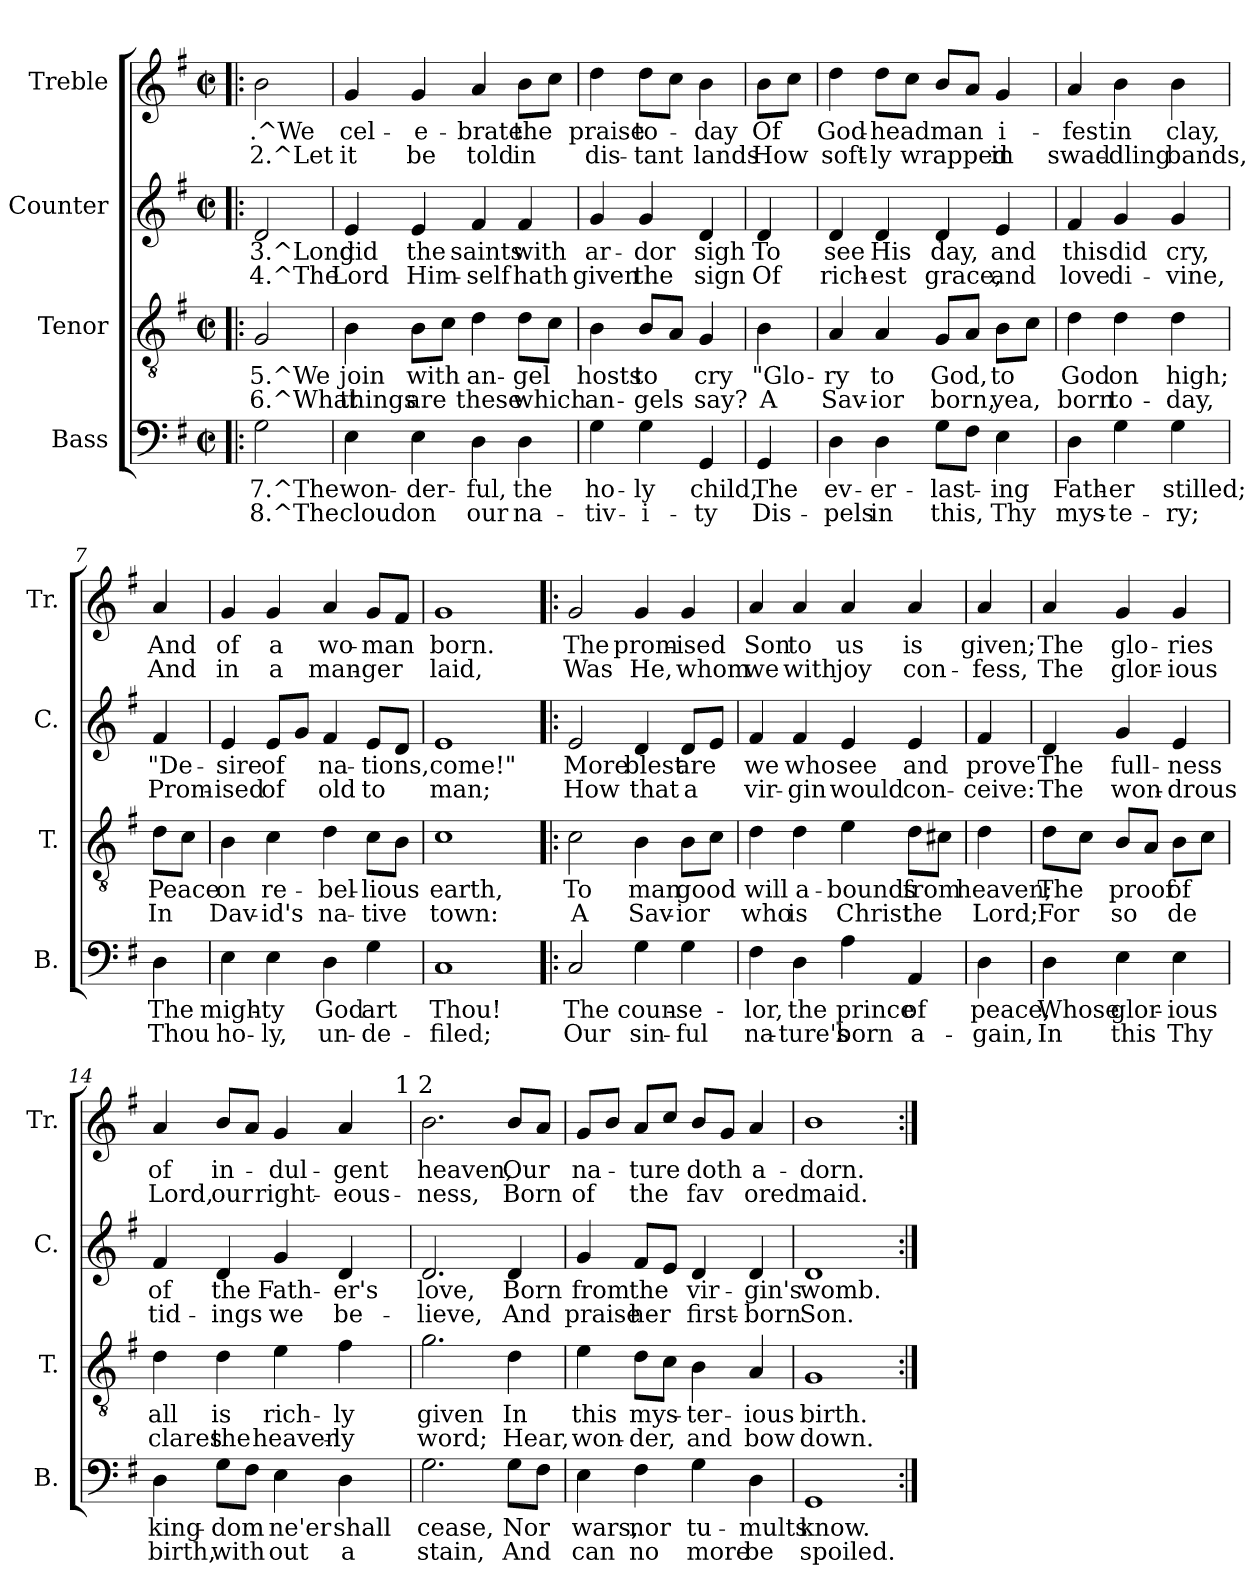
**kern	**text	**text	**kern	**text	**text	**kern	**text	**text	**kern	**text	**text
*part4	*part4	*part4	*part3	*part3	*part3	*part2	*part2	*part2	*part1	*part1	*part1
*staff4	*staff4	*staff4	*staff3	*staff3	*staff3	*staff2	*staff2	*staff2	*staff1	*staff1	*staff1
*I"Bass	*	*	*I"Tenor	*	*	*I"Counter	*	*	*I"Treble	*	*
*I'B.	*	*	*I'T.	*	*	*I'C.	*	*	*I'Tr.	*	*
!!LO:PB:g=z
*stria5	*	*	*stria5	*	*	*stria5	*	*	*stria5	*	*
*clefF4	*	*	*clefGv2	*	*	*clefG2	*	*	*clefG2	*	*
*k[f#]	*	*	*k[f#]	*	*	*k[f#]	*	*	*k[f#]	*	*
*G:	*	*	*G:	*	*	*G:	*	*	*G:	*	*
*M2/2	*	*	*M2/2	*	*	*M2/2	*	*	*M2/2	*	*
*met(c|)	*	*	*met(c|)	*	*	*met(c|)	*	*	*met(c|)	*	*
=1!|:	=1!|:	=1!|:	=1!|:	=1!|:	=1!|:	=1!|:	=1!|:	=1!|:	=1!|:	=1!|:	=1!|:
!	!LO:LY:b:rj	!LO:LY:b:rj	!	!LO:LY:b:rj	!LO:LY:b:rj	!	!LO:LY:b:rj	!LO:LY:b:rj	!	!LO:LY:b:rj	!LO:LY:b:rj
2G\	7.^The	8.^The	2G/	5.^We	6.^What	2d/	3.^Long	4.^The	2b<\	.^We	2.^Let
=2	=2	=2	=2	=2	=2	=2	=2	=2	=2	=2	=2
!	!LO:LY:b:rj	!LO:LY:b:rj	!	!LO:LY:b:rj	!LO:LY:b:rj	!	!LO:LY:b:rj	!LO:LY:b:rj	!	!LO:LY:b:rj	!LO:LY:b:rj
4E\	won-	-cloud	4B\	join	things	4e/	did	Lord	4g/	cel-	-it
!	!LO:LY:b:rj	!LO:LY:b:rj	!	!LO:LY:b:rj	!LO:LY:b:rj	!	!LO:LY:b:rj	!LO:LY:b:rj	!	!LO:LY:b:rj	!LO:LY:b:rj
4E\	der-	-on	8B\L	with	are	4e/	the	Him-	4g/	e-	-be
!	!	!	!	!LO:LY:b:rj	!LO:LY:b:rj	!	!	!	!	!	!
.	.	.	8c\J	.	-	.	.	.	.	.	.
!	!LO:LY:b:rj	!LO:LY:b:rj	!	!LO:LY:b:rj	!LO:LY:b:rj	!	!LO:LY:b:rj	!LO:LY:b:rj	!	!LO:LY:b:rj	!LO:LY:b:rj
4D\	ful,	our	4d\	-an-	-these	4f#/	-saints	self	4a/	brate	told
!	!LO:LY:b:rj	!LO:LY:b:rj	!	!LO:LY:b:rj	!LO:LY:b:rj	!	!LO:LY:b:rj	!LO:LY:b:rj	!	!LO:LY:b:rj	!LO:LY:b:rj
4D\	the	na-	8d\L	gel	which	4f#/	with	hath	8b\L	the	in
!	!	!	!	!LO:LY:b:rj	!LO:LY:b:rj	!	!	!	!	!LO:LY:b:rj	!LO:LY:b:rj
.	.	.	8c\J	.	.	.	.	.	8cc\J	.	.
=3	=3	=3	=3	=3	=3	=3	=3	=3	=3	=3	=3
!	!LO:LY:b:rj	!LO:LY:b:rj	!	!LO:LY:b:rj	!LO:LY:b:rj	!	!LO:LY:b:rj	!LO:LY:b:rj	!	!LO:LY:b:rj	!LO:LY:b:rj
4G\	-ho-	-tiv-	4B\	hosts	an-	4g/	ar-	-given	4dd\	praise	dis-
!	!LO:LY:b:rj	!LO:LY:b:rj	!	!LO:LY:b:rj	!LO:LY:b:rj	!	!LO:LY:b:rj	!LO:LY:b:rj	!	!LO:LY:b:rj	!LO:LY:b:rj
4G\	-ly	i-	8B/L	-to	gels	4g/	dor	the	8dd\L	-to-	-tant
!	!	!	!	!LO:LY:b:rj	!LO:LY:b:rj	!	!	!	!	!LO:LY:b:rj	!LO:LY:b:rj
.	.	.	8A/J	.	.	.	.	.	8cc\J	.	.
!	!LO:LY:b:rj	!LO:LY:b:rj	!	!LO:LY:b:rj	!LO:LY:b:rj	!	!LO:LY:b:rj	!LO:LY:b:rj	!	!LO:LY:b:rj	!LO:LY:b:rj
4GG/	-child,	ty	4G/	cry	say?	4d/	sigh	sign	4b\	day	lands
=4	=4	=4	=4	=4	=4	=4	=4	=4	=4	=4	=4
!	!LO:LY:b:rj	!LO:LY:b:rj	!	!LO:LY:b:rj	!LO:LY:b:rj	!	!LO:LY:b:rj	!LO:LY:b:rj	!	!LO:LY:b:rj	!LO:LY:b:rj
4GG/	The	Dis-	4B\	"Glo-	-A	4d/	To	Of	8b\L	Of	How
!	!	!	!	!	!	!	!	!	!	!LO:LY:b:rj	!LO:LY:b:rj
.	.	.	.	.	.	.	.	.	8cc\J	.	.
=5	=5	=5	=5	=5	=5	=5	=5	=5	=5	=5	=5
!	!LO:LY:b:rj	!LO:LY:b:rj	!	!LO:LY:b:rj	!LO:LY:b:rj	!	!LO:LY:b:rj	!LO:LY:b:rj	!	!LO:LY:b:rj	!LO:LY:b:rj
4D\	-ev-	-pels	4A/	ry	Sav-	4d/	see	rich-	4dd\	God-	-soft-
!	!LO:LY:b:rj	!LO:LY:b:rj	!	!LO:LY:b:rj	!LO:LY:b:rj	!	!LO:LY:b:rj	!LO:LY:b:rj	!	!LO:LY:b:rj	!LO:LY:b:rj
4D\	er-	-in	4A/	-to	ior	4d/	-His	est	8dd\L	-head	ly
!	!	!	!	!	!	!	!	!	!	!LO:LY:b:rj	!LO:LY:b:rj
.	.	.	.	.	.	.	.	.	8cc\J	.	wrapped
!	!LO:LY:b:rj	!LO:LY:b:rj	!	!LO:LY:b:rj	!LO:LY:b:rj	!	!LO:LY:b:rj	!LO:LY:b:rj	!	!LO:LY:b:rj	!LO:LY:b:rj
8G\L	last-	-this,	8G/L	God,	born,	4d/	day,	grace,	8b/L	man-	--
!	!LO:LY:b:rj	!LO:LY:b:rj	!	!LO:LY:b:rj	!LO:LY:b:rj	!	!	!	!	!LO:LY:b:rj	!LO:LY:b:rj
8F#\J	.	.	8A/J	.	.	.	.	.	8a/J	--	--
!	!LO:LY:b:rj	!LO:LY:b:rj	!	!LO:LY:b:rj	!LO:LY:b:rj	!	!LO:LY:b:rj	!LO:LY:b:rj	!	!LO:LY:b:rj	!LO:LY:b:rj
4E\	ing	Thy	8B\L	to	yea,	4e/	and	and	4g/	-i-	-in
!	!	!	!	!LO:LY:b:rj	!LO:LY:b:rj	!	!	!	!	!	!
.	.	.	8c\J	.	.	.	.	.	.	.	.
!!LO:LB:g=z
=6	=6	=6	=6	=6	=6	=6	=6	=6	=6	=6	=6
!	!LO:LY:b:rj	!LO:LY:b:rj	!	!LO:LY:b:rj	!LO:LY:b:rj	!	!LO:LY:b:rj	!LO:LY:b:rj	!	!LO:LY:b:rj	!LO:LY:b:rj
4D\	Fath-	-mys-	4d\	God	born	4f#/	this	love	4a/	fest	swad-
!	!LO:LY:b:rj	!LO:LY:b:rj	!	!LO:LY:b:rj	!LO:LY:b:rj	!	!LO:LY:b:rj	!LO:LY:b:rj	!	!LO:LY:b:rj	!LO:LY:b:rj
4G\	-er	te-	4d\	on	to-	4g/	did	di-	4b\	-in	dling
!	!LO:LY:b:rj	!LO:LY:b:rj	!	!LO:LY:b:rj	!LO:LY:b:rj	!	!LO:LY:b:rj	!LO:LY:b:rj	!	!LO:LY:b:rj	!LO:LY:b:rj
4G\	-stilled;	ry;	4d\	-high;	day,	4g/	-cry,	vine,	4b\	clay,	bands,
=7	=7	=7	=7	=7	=7	=7	=7	=7	=7	=7	=7
!	!LO:LY:b:rj	!LO:LY:b:rj	!	!LO:LY:b:rj	!LO:LY:b:rj	!	!LO:LY:b:rj	!LO:LY:b:rj	!	!LO:LY:b:rj	!LO:LY:b:rj
4D\	The	Thou	8d\L	Peace	In	4f#/	"De-	-Prom-	4a/	And	And
!	!	!	!	!LO:LY:b:rj	!LO:LY:b:rj	!	!	!	!	!	!
.	.	.	8c\J	.	.	.	.	.	.	.	.
=8	=8	=8	=8	=8	=8	=8	=8	=8	=8	=8	=8
!	!LO:LY:b:rj	!LO:LY:b:rj	!	!LO:LY:b:rj	!LO:LY:b:rj	!	!LO:LY:b:rj	!LO:LY:b:rj	!	!LO:LY:b:rj	!LO:LY:b:rj
4E\	migh-	-ho-	4B\	on	Dav-	4e/	-sire	ised	4g/	of	in
!	!LO:LY:b:rj	!LO:LY:b:rj	!	!LO:LY:b:rj	!LO:LY:b:rj	!	!LO:LY:b:rj	!LO:LY:b:rj	!	!LO:LY:b:rj	!LO:LY:b:rj
4E\	-ty	ly,	4c\	-re-	-id's	8e/L	of	of	4g/	a	a
!	!	!	!	!	!	!	!LO:LY:b:rj	!LO:LY:b:rj	!	!	!
.	.	.	.	.	.	8g/J	.	-	.	.	.
!	!LO:LY:b:rj	!LO:LY:b:rj	!	!LO:LY:b:rj	!LO:LY:b:rj	!	!LO:LY:b:rj	!LO:LY:b:rj	!	!LO:LY:b:rj	!LO:LY:b:rj
4D\	God	un-	4d\	bel-	-na-	4f#/	-na-	-old	4a/	wo-	-man-
!	!LO:LY:b:rj	!LO:LY:b:rj	!	!LO:LY:b:rj	!LO:LY:b:rj	!	!LO:LY:b:rj	!LO:LY:b:rj	!	!LO:LY:b:rj	!LO:LY:b:rj
4G\	-art	de-	8c\L	-lious	tive	8e/L	tions,	to	8g/L	-man	ger
!	!	!	!	!LO:LY:b:rj	!LO:LY:b:rj	!	!LO:LY:b:rj	!LO:LY:b:rj	!	!LO:LY:b:rj	!LO:LY:b:rj
.	.	.	8B\J	.	.	8d/J	.	.	8f#/J	.	.
=9	=9	=9	=9	=9	=9	=9	=9	=9	=9	=9	=9
!	!LO:LY:b:rj	!LO:LY:b:rj	!	!LO:LY:b:rj	!LO:LY:b:rj	!	!LO:LY:b:rj	!LO:LY:b:rj	!	!LO:LY:b:rj	!LO:LY:b:rj
1C	-Thou!	filed;	1c	earth,	town:	1e	come!"	man;	1g	born.	laid,
=10!|:	=10!|:	=10!|:	=10!|:	=10!|:	=10!|:	=10!|:	=10!|:	=10!|:	=10!|:	=10!|:	=10!|:
!	!LO:LY:b:rj	!LO:LY:b:rj	!	!LO:LY:b:rj	!LO:LY:b:rj	!	!LO:LY:b:rj	!LO:LY:b:rj	!	!LO:LY:b:rj	!LO:LY:b:rj
2C/	The	Our	2c\	To	A	2e/	More	How	2g/	The	Was
!	!LO:LY:b:rj	!LO:LY:b:rj	!	!LO:LY:b:rj	!LO:LY:b:rj	!	!LO:LY:b:rj	!LO:LY:b:rj	!	!LO:LY:b:rj	!LO:LY:b:rj
4G\	coun-	-sin-	4B\	man	Sav-	4d/	blest	that	4g/	prom-	-He,
!	!LO:LY:b:rj	!LO:LY:b:rj	!	!LO:LY:b:rj	!LO:LY:b:rj	!	!LO:LY:b:rj	!LO:LY:b:rj	!	!LO:LY:b:rj	!LO:LY:b:rj
4G\	-se-	-ful	8B\L	-good	ior	8d/L	are	a	4g/	ised	whom
!	!	!	!	!LO:LY:b:rj	!LO:LY:b:rj	!	!LO:LY:b:rj	!LO:LY:b:rj	!	!	!
.	.	.	8c\J	.	.	8e/J	.	.	.	.	.
=11	=11	=11	=11	=11	=11	=11	=11	=11	=11	=11	=11
!	!LO:LY:b:rj	!LO:LY:b:rj	!	!LO:LY:b:rj	!LO:LY:b:rj	!	!LO:LY:b:rj	!LO:LY:b:rj	!	!LO:LY:b:rj	!LO:LY:b:rj
4F#\	lor,	na-	4d\	will	who	4f#/	we	vir-	4a/	Son	we
!	!LO:LY:b:rj	!LO:LY:b:rj	!	!LO:LY:b:rj	!LO:LY:b:rj	!	!LO:LY:b:rj	!LO:LY:b:rj	!	!LO:LY:b:rj	!LO:LY:b:rj
4D\	-the	ture's	4d\	a-	-is	4f#/	-who	gin	4a/	to	with
!	!LO:LY:b:rj	!LO:LY:b:rj	!	!LO:LY:b:rj	!LO:LY:b:rj	!	!LO:LY:b:rj	!LO:LY:b:rj	!	!LO:LY:b:rj	!LO:LY:b:rj
4A\	prince	born	4e\	bounds	Christ	4e/	see	would	4a/	us	joy
!	!LO:LY:b:rj	!LO:LY:b:rj	!	!LO:LY:b:rj	!LO:LY:b:rj	!	!LO:LY:b:rj	!LO:LY:b:rj	!	!LO:LY:b:rj	!LO:LY:b:rj
4AA/	of	a-	8d\L	from	the	4e/	and	con-	4a/	is	con-
!	!	!	!	!LO:LY:b:rj	!LO:LY:b:rj	!	!	!	!	!	!
.	.	.	8c#X\J	.	.	.	.	.	.	.	.
!!LO:PB:g=z
=12	=12	=12	=12	=12	=12	=12	=12	=12	=12	=12	=12
!	!LO:LY:b:rj	!LO:LY:b:rj	!	!LO:LY:b:rj	!LO:LY:b:rj	!	!LO:LY:b:rj	!LO:LY:b:rj	!	!LO:LY:b:rj	!LO:LY:b:rj
4D\	-peace,	gain,	4d\	heaven;	Lord;	4f#/	-prove	ceive:	4a/	-given;	fess,
=13	=13	=13	=13	=13	=13	=13	=13	=13	=13	=13	=13
!	!LO:LY:b:rj	!LO:LY:b:rj	!	!LO:LY:b:rj	!LO:LY:b:rj	!	!LO:LY:b:rj	!LO:LY:b:rj	!	!LO:LY:b:rj	!LO:LY:b:rj
4D\	Whose	In	8d\L	The	For	4d/	The	The	4a/	The	The
!	!	!	!	!LO:LY:b:rj	!LO:LY:b:rj	!	!	!	!	!	!
.	.	.	8c\J	.	.	.	.	.	.	.	.
!	!LO:LY:b:rj	!LO:LY:b:rj	!	!LO:LY:b:rj	!LO:LY:b:rj	!	!LO:LY:b:rj	!LO:LY:b:rj	!	!LO:LY:b:rj	!LO:LY:b:rj
4E\	glor-	-this	8B/L	proof	so	4g/	full-	-won-	4g/	glo-	-glor-
!	!	!	!	!LO:LY:b:rj	!LO:LY:b:rj	!	!	!	!	!	!
.	.	.	8A/J	.	.	.	.	.	.	.	.
!	!LO:LY:b:rj	!LO:LY:b:rj	!	!LO:LY:b:rj	!LO:LY:b:rj	!	!LO:LY:b:rj	!LO:LY:b:rj	!	!LO:LY:b:rj	!LO:LY:b:rj
4E\	ious	Thy	8B\L	of	de-	4e/	-ness	drous	4g/	-ries	ious
!	!	!	!	!LO:LY:b:rj	!LO:LY:b:rj	!	!	!	!	!	!
.	.	.	8c\J	-	-	.	.	.	.	.	.
=14	=14	=14	=14	=14	=14	=14	=14	=14	=14	=14	=14
!	!LO:LY:b:rj	!LO:LY:b:rj	!	!LO:LY:b:rj	!LO:LY:b:rj	!	!LO:LY:b:rj	!LO:LY:b:rj	!	!LO:LY:b:rj	!LO:LY:b:rj
*	*	*	*	*	*	*	*	*	*^	*	*
4D\	king-	-birth,	4d\	-all	clares	4f#/	of	tid-	4a/	2ryy	of	Lord,
!	!LO:LY:b:rj	!LO:LY:b:rj	!	!LO:LY:b:rj	!LO:LY:b:rj	!	!LO:LY:b:rj	!LO:LY:b:rj	!	!	!LO:LY:b:rj	!LO:LY:b:rj
8G\L	dom	with-	4d\	is	the	4d/	-the	ings	8b/L	.	in-	-our
!	!LO:LY:b:rj	!LO:LY:b:rj	!	!	!	!	!	!	!	!	!LO:LY:b:rj	!LO:LY:b:rj
8F#\J	--	-	.	.	.	.	.	.	8a/J	.	.	-
!	!LO:LY:b:rj	!LO:LY:b:rj	!	!LO:LY:b:rj	!LO:LY:b:rj	!	!LO:LY:b:rj	!LO:LY:b:rj	!	!	!LO:LY:b:rj	!LO:LY:b:rj
4E\	ne'er	out	4e\	rich-	-heaven-	4g/	Fath-	-we	4g/	4ryy	-dul-	-right-
!	!LO:LY:b:rj	!LO:LY:b:rj	!	!LO:LY:b:rj	!LO:LY:b:rj	!	!LO:LY:b:rj	!LO:LY:b:rj	!	!	!LO:LY:b:rj	!LO:LY:b:rj
4D\	shall	a	4f#\	-ly	ly	4d/	er's	be-	4a/	8ryy	-gent	eous-
.	.	.	.	.	.	.	.	.	.	16ryy	.	.
.	.	.	.	.	.	.	.	.	.	64ryy	.	.
!	!	!	!	!	!	!	!	!	!	!LO:TX:a:t=1 2	!	!
.	.	.	.	.	.	.	.	.	.	32.ryy	.	.
=15	=15	=15	=15	=15	=15	=15	=15	=15	=15	=15	=15	=15
!	!LO:LY:b:rj	!LO:LY:b:rj	!	!LO:LY:b:rj	!LO:LY:b:rj	!	!LO:LY:b:rj	!LO:LY:b:rj	!	!	!LO:LY:b:rj	!LO:LY:b:rj
*	*	*	*	*	*	*	*	*	*v	*v	*	*
2.G\	cease,	stain,	2.g\	given	word;	2.d/	-love,	lieve,	2.b\	-heaven,	ness,
!	!LO:LY:b:rj	!LO:LY:b:rj	!	!LO:LY:b:rj	!LO:LY:b:rj	!	!LO:LY:b:rj	!LO:LY:b:rj	!	!LO:LY:b:rj	!LO:LY:b:rj
8G\L	Nor	And	4d\	In	Hear,	4d/	Born	And	8b/L	Our	Born
!	!LO:LY:b:rj	!LO:LY:b:rj	!	!	!	!	!	!	!	!LO:LY:b:rj	!LO:LY:b:rj
8F#\J	.	.	.	.	.	.	.	.	8a/J	.	.
=16	=16	=16	=16	=16	=16	=16	=16	=16	=16	=16	=16
!	!LO:LY:b:rj	!LO:LY:b:rj	!	!LO:LY:b:rj	!LO:LY:b:rj	!	!LO:LY:b:rj	!LO:LY:b:rj	!	!LO:LY:b:rj	!LO:LY:b:rj
4E\	wars,	can	4e\	this	won-	4g/	from	praise	8g/L	na-	-of
!	!	!	!	!	!	!	!	!	!	!LO:LY:b:rj	!LO:LY:b:rj
.	.	.	.	.	.	.	.	.	8b/J	.	.
!	!LO:LY:b:rj	!LO:LY:b:rj	!	!LO:LY:b:rj	!LO:LY:b:rj	!	!LO:LY:b:rj	!LO:LY:b:rj	!	!LO:LY:b:rj	!LO:LY:b:rj
4F#\	nor	no	8d\L	-mys-	-der,	8f#/L	the	her	8a/L	ture	the
!	!	!	!	!LO:LY:b:rj	!LO:LY:b:rj	!	!LO:LY:b:rj	!LO:LY:b:rj	!	!LO:LY:b:rj	!LO:LY:b:rj
.	.	.	8c\J	.	-	8e/J	.	-	8cc/J	.	.
!	!LO:LY:b:rj	!LO:LY:b:rj	!	!LO:LY:b:rj	!LO:LY:b:rj	!	!LO:LY:b:rj	!LO:LY:b:rj	!	!LO:LY:b:rj	!LO:LY:b:rj
4G\	tu-	-more	4B\	-ter-	-and	4d/	-vir-	-first-	8b/L	doth	fav-
!	!	!	!	!	!	!	!	!	!	!LO:LY:b:rj	!LO:LY:b:rj
.	.	.	.	.	.	.	.	.	8g/J	--	--
!	!LO:LY:b:rj	!LO:LY:b:rj	!	!LO:LY:b:rj	!LO:LY:b:rj	!	!LO:LY:b:rj	!LO:LY:b:rj	!	!LO:LY:b:rj	!LO:LY:b:rj
4D\	mults	be	4A/	ious	bow	4d/	-gin's	born	4a/	-a-	-ored
=17	=17	=17	=17	=17	=17	=17	=17	=17	=17	=17	=17
!	!LO:LY:b:rj	!LO:LY:b:rj	!	!LO:LY:b:rj	!LO:LY:b:rj	!	!LO:LY:b:rj	!LO:LY:b:rj	!	!LO:LY:b:rj	!LO:LY:b:rj
1GG	know.	spoiled.	1G	birth.	down.	1d	womb.	Son.	1b	dorn.	maid.
=:|!	=:|!	=:|!	=:|!	=:|!	=:|!	=:|!	=:|!	=:|!	=:|!	=:|!	=:|!
*-	*-	*-	*-	*-	*-	*-	*-	*-	*-	*-	*-
